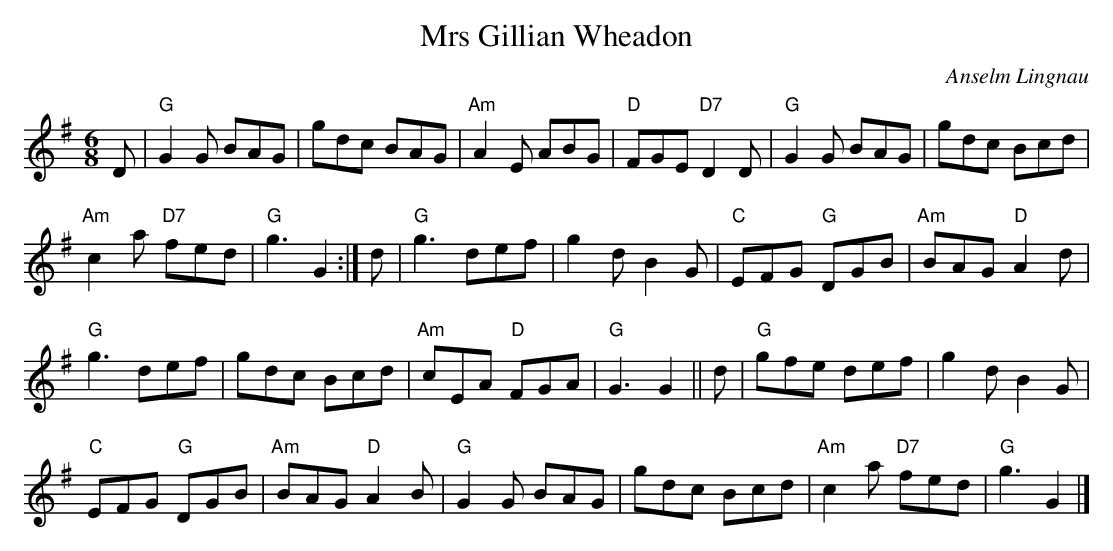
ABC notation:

X:1
T:Mrs Gillian Wheadon
C:Anselm Lingnau
M:6/8
L:1/8
K:G
D|"G"G2 G BAG|gdc BAG|"Am"A2 E ABG|"D"FGE "D7"D2 D|\
  "G"G2 G BAG|gdc Bcd|
                      "Am"c2 a "D7"fed|"G"g3 G2:|\
d|"G"g3 def|g2 d B2 G|"C"EFG "G"DGB|"Am"BAG "D"A2 d|
  "G"g3 def|gdc Bcd|"Am"cEA "D"FGA|"G"G3 G2||\
d|"G"gfe def|g2 d B2 G|
                       "C"EFG "G"DGB|"Am"BAG "D"A2 B|\
  "G"G2 G BAG|gdc Bcd|"Am"c2 a "D7"fed|"G"g3 G2|]
